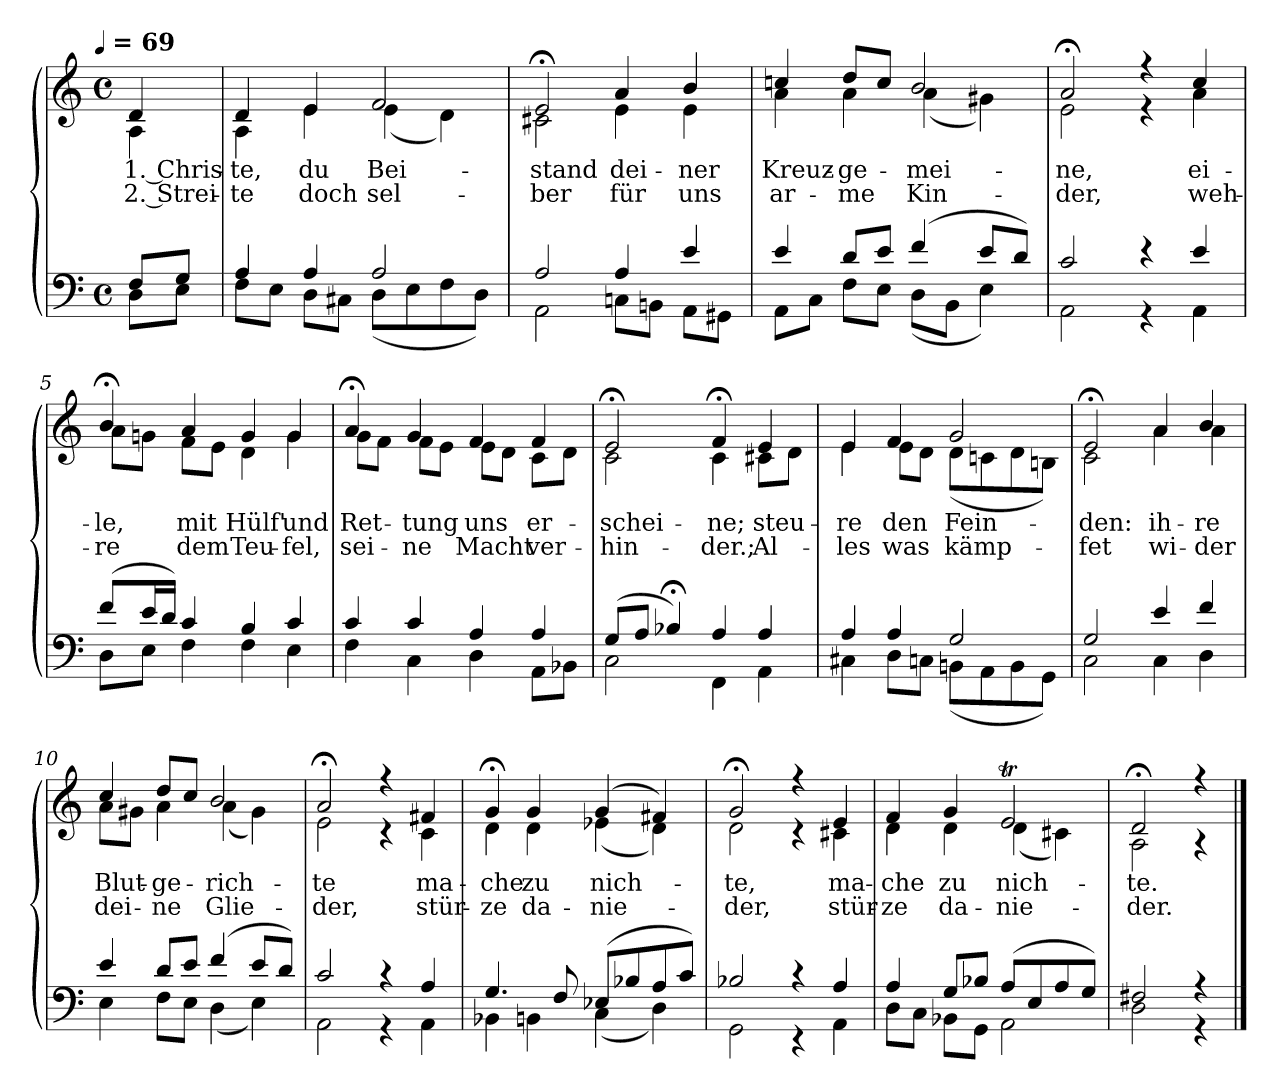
**kern	**kern	**text	**text	**dynam
*part1	*part1	*part1	*part1	*part1
*staff2	*staff1	*staff1	*staff1	*staff1/2
*clefF4	*clefG2	*	*	*
!!LO:TX:omd:t=[quarter] = 69
*M4/4	*M4/4	*	*	*
*met(c)	*met(c)	*	*	*
*MM69	*MM69	*	*	*
=	=	=	=	=
*^	*^	*	*	*
8FL	8DL	4d	4A	1. Chris-	2. Strei-	.
8GJ	8EJ	.	.	.	.	.
=1	=1	=1	=1	=1	=1	=1
4A	8FL	4d	4A	-te,	-te	.
.	8EJ	.	.	.	.	.
4A	8DL	4e	4e	du	doch	.
.	8C#XJ	.	.	.	.	.
2A	(8DL	2f	(4e	Bei-	sel-	.
.	8E	.	.	.	.	.
.	8F	.	4d)	.	.	.
.	8DJ)	.	.	.	.	.
=2	=2	=2	=2	=2	=2	=2
2A	2AA	2e;<	2c#X	-stand	-ber	.
4A	8CnL	4a	4e	dei-	für	.
.	8BBnJ	.	.	.	.	.
4e	8AAL	4b	4e	-ner	uns	.
.	8GG#XJ	.	.	.	.	.
=3	=3	=3	=3	=3	=3	=3
4e	8AAL	4ccn	4a	Kreuz-	ar-	.
.	8CJ	.	.	.	.	.
8dL	8FL	8ddL	4a	-ge-	-me	.
8eJ	8EJ	8ccJ	.	.	.	.
(4f	(8DL	2b	(4a	-mei-	Kin-	.
.	8BBJ	.	.	.	.	.
8eL	4E)	.	4g#X)	.	.	.
8dJ)	.	.	.	.	.	.
!!LO:LB:g=z	!!
=4	=4	=4	=4	=4	=4	=4
2c	2AA	2a;<	2e	ne,	der,	.
4r	4r	4r	4r	.	.	.
4e	4AA	4cc	4a	ei-	weh-	.
=5	=5	=5	=5	=5	=5	=5
(8fL	8DL	4b;<	8aL	-le,	-re	.
16eL	8EJ	.	8gnJ	.	.	.
16dJJ)	.	.	.	.	.	.
4c	4F	4a	8fL	mit	dem	.
.	.	.	8eJ	.	.	.
4B	4F	4g	4d	Hülf'	Teu-	.
4c	4E	4g	4g	und	-fel,	.
=6	=6	=6	=6	=6	=6	=6
4c	4F	4a;<	8gL	Ret-	sei-	.
.	.	.	8fJ	.	.	.
4c	4C	4g	8fL	-tung	-ne	.
.	.	.	8eJ	.	.	.
4A	4D	4f	8eL	uns	Macht	.
.	.	.	8dJ	.	.	.
4A	8AAL	4f	8cL	er-	ver-	.
.	8BB-XJ	.	8dJ	.	.	.
=7	=7	=7	=7	=7	=7	=7
*	*	*MM68	*	*	*	*
(8GL	2C	2e;<	2c	-schei-	-hin-	.
8AJ	.	.	.	.	.	.
4B-X;<)	.	.	.	.	.	.
4A	4FF	4f;<	4c	-ne;	-der.;	.
4A	4AA	4e	8c#XL	steu-	Al-	♩ = 69
.	.	.	8dJ	.	.	.
!!LO:LB:g=z	!!
=8	=8	=8	=8	=8	=8	=8
4A	4C#X	4e	4e	-re	-les	.
4A	8DL	4f	8eL	den	was	.
.	8CnJ	.	8dJ	.	.	.
2G	(8BBnL	2g	(8dL	Fein-	kämp-	.
.	8AA	.	8cn	.	.	.
.	8BB	.	8d	.	.	.
.	8GGJ)	.	8BnJ)	.	.	.
=9	=9	=9	=9	=9	=9	=9
2G	2C	2e;<	2c	-den:	-fet	.
4e	4C	4a	4a	ih-	wi-	.
4f	4D	4b	4a	-re	-der	.
=10	=10	=10	=10	=10	=10	=10
4e	4E	4cc	8aL	Blut-	dei-	.
.	.	.	8g#XJ	.	.	.
8dL	8FL	8ddL	4a	-ge-	-ne	.
8eJ	8EJ	8ccJ	.	.	.	.
(4f	(4D	2b	(4a	rich-	Glie-	♩ = 68
8eL	4E)	.	4g#)	.	.	.
8dJ)	.	.	.	.	.	.
=11	=11	=11	=11	=11	=11	=11
2c	2AA	2a;<	2e	-te	-der,	.
4r	4r	4r	4r	.	.	.
4A	4AA	4f#X	4c	ma-	stür-	♩ = 69
!!LO:LB:g=z	!!
=12	=12	=12	=12	=12	=12	=12
4.G	4BB-X	4g;<	4d	-che	-ze	.
.	4BBn	4g	4d	zu	da-	.
8F	.	.	.	.	.	.
(8E-XL	(4C	(4g	(4e-X	nich-	-nie-	.
8B-X	.	.	.	.	.	.
8A	4D)	4f#X)	4d)	.	.	.
8cJ)	.	.	.	.	.	.
=13	=13	=13	=13	=13	=13	=13
2B-X	2GG	2g;<	2d	-te,	-der,	.
4r	4r	4r	4r	.	.	.
4A	4AA	4e	4c#X	ma-	stür-	.
=14	=14	=14	=14	=14	=14	=14
*	*	*MM67	*	*	*	*
4A	8DL	4f	4d	-che	-ze	.
.	8CJ	.	.	.	.	.
8GL	8BB-XL	4g	4d	zu	da-	♩ = 65
8B-XJ	8GGJ	.	.	.	.	.
(8AL	2AA	2et	(4d	nich-	-nie-	.
8E	.	.	.	.	.	.
8A	.	.	4c#X)	.	.	.
8GJ)	.	.	.	.	.	.
=15	=15	=15	=15	=15	=15	=15
2F#X	2D	2d;<	2A	-te.	-der.	.
4r	4r	4r	4r	.	.	.
*v	*v	*	*	*	*	*
*	*v	*v	*	*	*
==	==	==	==	==
*-	*-	*-	*-	*-
